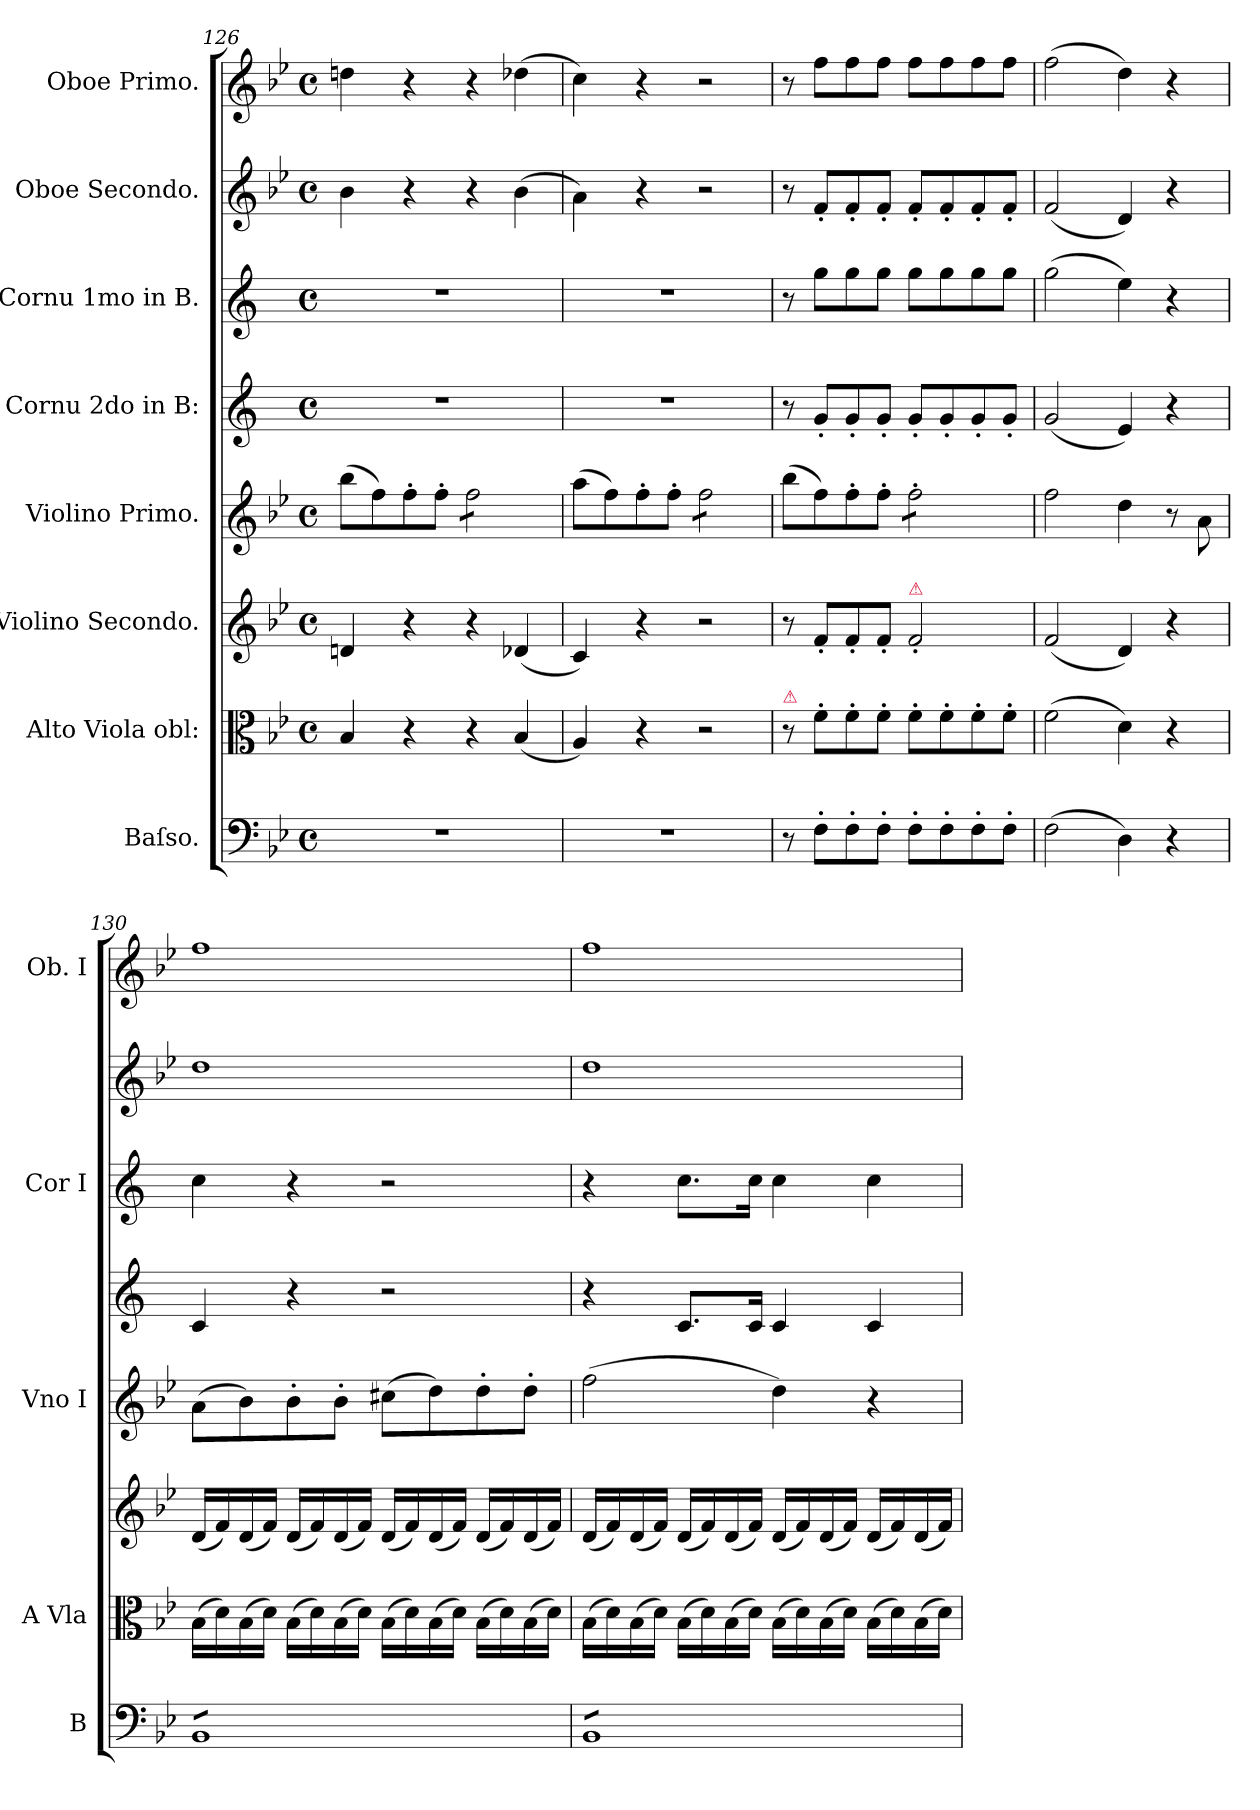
**kern	**dynam	**kern	**dynam	**kern	**dynam	**kern	**dynam	**kern	**dynam	**kern	**dynam	**kern	**dynam	**kern	**dynam
*part8	*part8	*part7	*part7	*part6	*part6	*part5	*part5	*part4	*part4	*part3	*part3	*part2	*part2	*part1	*part1
*staff8	*staff8	*staff7	*staff7	*staff6	*staff6	*staff5	*staff5	*staff4	*staff4	*staff3	*staff3	*staff2	*staff2	*staff1	*staff1
*I"Baſso.	*	*I"Alto Viola obl:	*	*I"Violino Secondo.	*	*I"Violino Primo.	*	*I"Cornu 2do in B:	*	*I"Cornu 1mo in B.	*	*I"Oboe Secondo.	*	*I"Oboe Primo.	*
*I'B	*	*I'A Vla	*	*	*	*I'Vno I	*	*	*	*I'Cor I	*	*	*	*I'Ob. I	*
*clefF4	*	*clefC3	*	*clefG2	*	*clefG2	*	*clefG2	*	*clefG2	*	*clefG2	*	*clefG2	*
*	*	*	*	*	*	*	*	*ITrd1c2	*	*ITrd1c2	*	*	*	*	*
*k[b-e-]	*	*k[b-e-]	*	*k[b-e-]	*	*k[b-e-]	*	*k[b-e-]	*	*k[b-e-]	*	*k[b-e-]	*	*k[b-e-]	*
*B-:	*	*B-:	*	*B-:	*	*B-:	*	*B-:	*	*B-:	*	*B-:	*	*B-:	*
*M4/4	*	*M4/4	*	*M4/4	*	*M4/4	*	*M4/4	*	*M4/4	*	*M4/4	*	*M4/4	*
*met(c)	*	*met(c)	*	*met(c)	*	*met(c)	*	*met(c)	*	*met(c)	*	*met(c)	*	*met(c)	*
=126	=126	=126	=126	=126	=126	=126	=126	=126	=126	=126	=126	=126	=126	=126	=126
1r	.	4B-/	.	4dn/	.	(8bb-\L	.	1r	.	1r	.	4b-\	.	4ddn\	.
.	.	.	.	.	.	8ff\)	.	.	.	.	.	.	.	.	.
.	.	4r	.	4r	.	8ff'\	.	.	.	.	.	4r	.	4r	.
.	.	.	.	.	.	8ff'\J	.	.	.	.	.	.	.	.	.
*	*	*	*	*	*	*tremolo	*	*	*	*	*	*	*	*	*
.	.	4r	.	4r	.	8ff\L	.	.	.	.	.	4r	.	4r	.
.	.	.	.	.	.	8ff\	.	.	.	.	.	.	.	.	.
.	.	(4B-/	.	(4d-X/	.	8ff\	.	.	.	.	.	(4b-\	.	(4dd-X\	.
.	.	.	.	.	.	8ff\J	.	.	.	.	.	.	.	.	.
*	*	*	*	*	*	*Xtremolo	*	*	*	*	*	*	*	*	*
=127	=127	=127	=127	=127	=127	=127	=127	=127	=127	=127	=127	=127	=127	=127	=127
1r	.	4A/)	.	4c/)	.	(8aa\L	.	1r	.	1r	.	4a\)	.	4cc\)	.
.	.	.	.	.	.	8ff\)	.	.	.	.	.	.	.	.	.
.	.	4r	.	4r	.	8ff'\	.	.	.	.	.	4r	.	4r	.
.	.	.	.	.	.	8ff'\J	.	.	.	.	.	.	.	.	.
*	*	*	*	*	*	*tremolo	*	*	*	*	*	*	*	*	*
.	.	2r	.	2r	.	8ff\L	.	.	.	.	.	2r	.	2r	.
.	.	.	.	.	.	8ff\	.	.	.	.	.	.	.	.	.
.	.	.	.	.	.	8ff\	.	.	.	.	.	.	.	.	.
.	.	.	.	.	.	8ff\J	.	.	.	.	.	.	.	.	.
*	*	*	*	*	*	*Xtremolo	*	*	*	*	*	*	*	*	*
=128	=128	=128	=128	=128	=128	=128	=128	=128	=128	=128	=128	=128	=128	=128	=128
!	!	!LO:TX:a:color=crimson:t=⚠	!	!	!	!	!	!	!	!	!	!	!	!	!
!	!	!	!	!	!LO:DY:b	!	!LO:DY:b	!	!	!	!	!	!LO:DY:b	!	!
8r	.	8r	.	8r	for	(8bb-\L	for&colon;	8r	.	8r	.	8r	for.	8r	.
!	!LO:DY:b	!	!LO:DY:b	!	!	!	!	!	!LO:DY:b	!	!LO:DY:b	!	!	!	!
8F'\L	for.	8f'\L	for	8f'/L	.	8ff\)	.	8f'/L	for	8ff\L	for.	8f'/L	.	8ff\L	.
!	!	!	!	!	!	!	!	!	!	!	!	!	!	!	!LO:DY:b
8F'\	.	8f'\	.	8f'/	.	8ff'\	.	8f'/	.	8ff\	.	8f'/	.	8ff\	for.
8F'\J	.	8f'\J	.	8f'/J	.	8ff'\J	.	8f'/J	.	8ff\J	.	8f'/J	.	8ff\J	.
!	!	!	!	!LO:TX:a:color=crimson:t=⚠	!	!	!	!	!	!	!	!	!	!	!
*	*	*	*	*	*	*tremolo	*	*	*	*	*	*	*	*	*
8F'\L	.	8f'\L	.	2f'/	.	8ff'\L	.	8f'/L	.	8ff\L	.	8f'/L	.	8ff\L	.
8F'\	.	8f'\	.	.	.	8ff'\	.	8f'/	.	8ff\	.	8f'/	.	8ff\	.
8F'\	.	8f'\	.	.	.	8ff'\	.	8f'/	.	8ff\	.	8f'/	.	8ff\	.
8F'\J	.	8f'\J	.	.	.	8ff'\J	.	8f'/J	.	8ff\J	.	8f'/J	.	8ff\J	.
*	*	*	*	*	*	*Xtremolo	*	*	*	*	*	*	*	*	*
=129	=129	=129	=129	=129	=129	=129	=129	=129	=129	=129	=129	=129	=129	=129	=129
(2F\	.	(2f\	.	(2f/	.	2ff\	.	(2f/	.	(2ff\	.	(2f/	.	(2ff\	.
4D\)	.	4d\)	.	4d/)	.	4dd\	.	4d/)	.	4dd\)	.	4d/)	.	4dd\)	.
!	!	!	!	!	!LO:DY:b	!	!	!	!	!	!	!	!	!	!
4r	.	4r	.	4r	for	8r	.	4r	.	4r	.	4r	.	4r	.
.	.	.	.	.	.	8a\	.	.	.	.	.	.	.	.	.
=130	=130	=130	=130	=130	=130	=130	=130	=130	=130	=130	=130	=130	=130	=130	=130
!	!	!	!	!	!	!	!	!	!	!	!	!	!	!	!LO:DY:b
*tremolo	*	*	*	*	*	*	*	*	*	*	*	*	*	*	*
8BB-L	.	(16B-\LL	.	(16d/LL	.	(8a\L	.	4B-/	.	4b-\	.	1dd	.	1ff	for
.	.	16d\)	.	16f/)	.	.	.	.	.	.	.	.	.	.	.
8BB-	.	(16B-\	.	(16d/	.	8b-\)	.	.	.	.	.	.	.	.	.
.	.	16d\JJ)	.	16f/JJ)	.	.	.	.	.	.	.	.	.	.	.
8BB-	.	(16B-\LL	.	(16d/LL	.	8b-'\	.	4r	.	4r	.	.	.	.	.
.	.	16d\)	.	16f/)	.	.	.	.	.	.	.	.	.	.	.
8BB-	.	(16B-\	.	(16d/	.	8b-'\J	.	.	.	.	.	.	.	.	.
.	.	16d\JJ)	.	16f/JJ)	.	.	.	.	.	.	.	.	.	.	.
8BB-	.	(16B-\LL	.	(16d/LL	.	(8cc#X\L	.	2r	.	2r	.	.	.	.	.
.	.	16d\)	.	16f/)	.	.	.	.	.	.	.	.	.	.	.
8BB-	.	(16B-\	.	(16d/	.	8dd\)	.	.	.	.	.	.	.	.	.
.	.	16d\JJ)	.	16f/JJ)	.	.	.	.	.	.	.	.	.	.	.
8BB-	.	(16B-\LL	.	(16d/LL	.	8dd'\	.	.	.	.	.	.	.	.	.
.	.	16d\)	.	16f/)	.	.	.	.	.	.	.	.	.	.	.
8BB-J	.	(16B-\	.	(16d/	.	8dd'\J	.	.	.	.	.	.	.	.	.
.	.	16d\JJ)	.	16f/JJ)	.	.	.	.	.	.	.	.	.	.	.
=131	=131	=131	=131	=131	=131	=131	=131	=131	=131	=131	=131	=131	=131	=131	=131
8BB-L	.	(16B-\LL	.	(16d/LL	.	(2ff\	.	4r	.	4r	.	1dd	.	1ff	.
.	.	16d\)	.	16f/)	.	.	.	.	.	.	.	.	.	.	.
8BB-	.	(16B-\	.	(16d/	.	.	.	.	.	.	.	.	.	.	.
.	.	16d\JJ)	.	16f/JJ)	.	.	.	.	.	.	.	.	.	.	.
8BB-	.	(16B-\LL	.	(16d/LL	.	.	.	8.B-/L	.	8.b-\L	.	.	.	.	.
.	.	16d\)	.	16f/)	.	.	.	.	.	.	.	.	.	.	.
8BB-	.	(16B-\	.	(16d/	.	.	.	.	.	.	.	.	.	.	.
.	.	16d\JJ)	.	16f/JJ)	.	.	.	16B-/Jk	.	16b-\Jk	.	.	.	.	.
8BB-	.	(16B-\LL	.	(16d/LL	.	4dd\)	.	4B-/	.	4b-\	.	.	.	.	.
.	.	16d\)	.	16f/)	.	.	.	.	.	.	.	.	.	.	.
8BB-	.	(16B-\	.	(16d/	.	.	.	.	.	.	.	.	.	.	.
.	.	16d\JJ)	.	16f/JJ)	.	.	.	.	.	.	.	.	.	.	.
8BB-	.	(16B-\LL	.	(16d/LL	.	4r	.	4B-/	.	4b-\	.	.	.	.	.
.	.	16d\)	.	16f/)	.	.	.	.	.	.	.	.	.	.	.
8BB-J	.	(16B-\	.	(16d/	.	.	.	.	.	.	.	.	.	.	.
*Xtremolo	*	*	*	*	*	*	*	*	*	*	*	*	*	*	*
.	.	16d\JJ)	.	16f/JJ)	.	.	.	.	.	.	.	.	.	.	.
=	=	=	=	=	=	=	=	=	=	=	=	=	=	=	=
*-	*-	*-	*-	*-	*-	*-	*-	*-	*-	*-	*-	*-	*-	*-	*-
